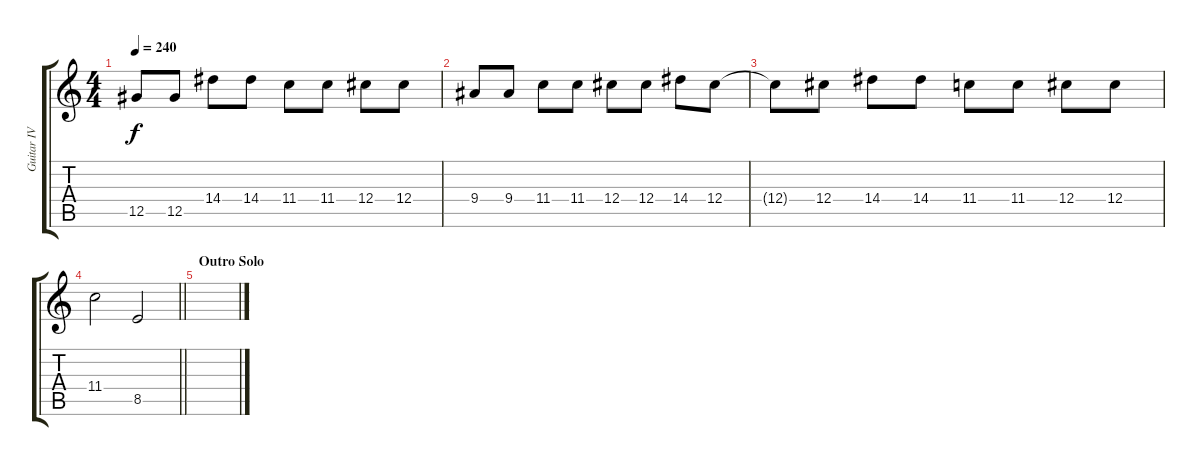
\track ("Guitar IV" "Guitar IV") {instrument distortionguitar}
\staff {score tabs}
\tuning (Eb4 Bb3 Gb3 Db3 Ab2 Eb2) {hide}
\ts (4 4)
\tempo 240
\clef g2
\ks c
12.5{t}.8{dy f} 12.5.8 14.4.8 14.4.8 11.4.8 11.4.8 12.4.8 12.4.8 |
9.4.8 9.4.8 11.4.8 11.4.8 12.4.8 12.4.8 14.4.8 12.4.8 |
12.4{t}.8 12.4.8 14.4.8 14.4.8 11.4.8 11.4.8 12.4.8 12.4.8 |
\barLineRight lightlight
11.4.2 8.5.2 |
\section ("" "Outro Solo")
